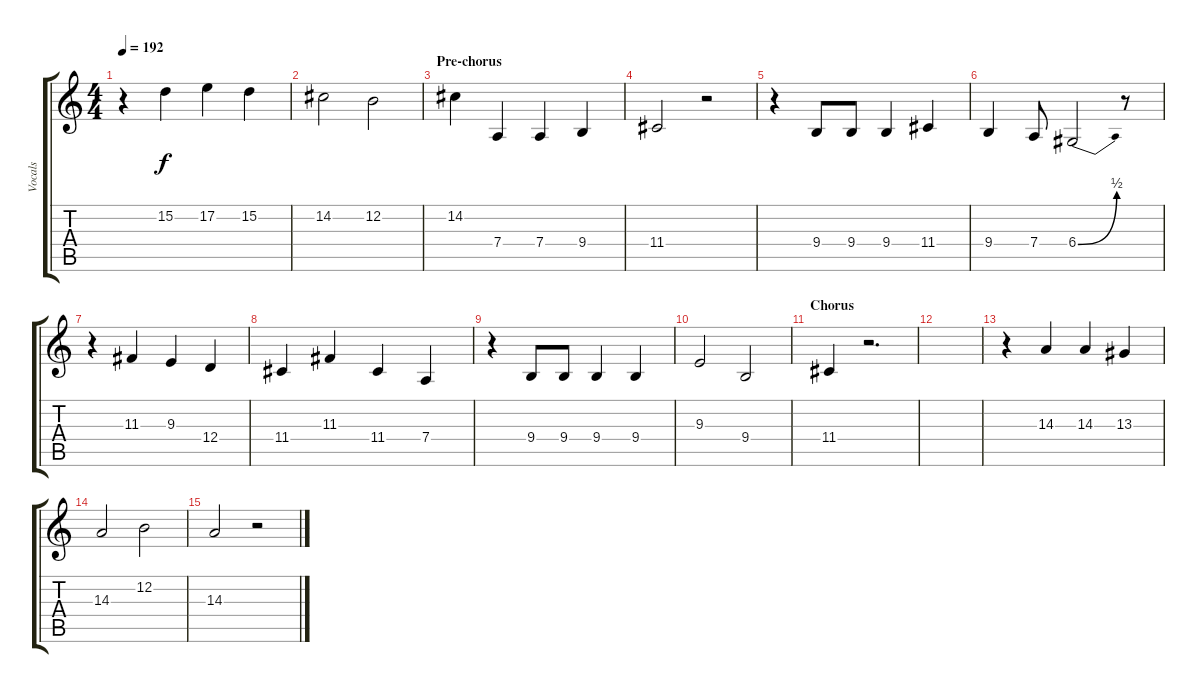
\track ("Vocals" "Vocals") {instrument lead2sawtooth}
\staff {score tabs}
\tuning (E4 B3 G3 D3 A2 E2) {hide}
\ts (4 4)
\tempo 192
\clef g2
\ks c
r.4{dy f} 15.2.4 17.2.4 15.2.4 |
14.2.2 12.2.2 |
\section ("" "Pre-chorus")
14.2.4 7.4.4 7.4.4 9.4.4 |
11.4.2 r.2 |
r.4 9.4.8 9.4.8 9.4.4 11.4.4 |
9.4.4 7.4.8 6.4{be (bend 0 0 60 2)}.2 r.8 |
r.4 11.3.4 9.3.4 12.4.4 |
11.4.4 11.3.4 11.4.4 7.4.4 |
r.4 9.4.8 9.4.8 9.4.4 9.4.4 |
9.3.2 9.4.2 |
\section ("" "Chorus")
11.4.4 r.2{d} |
|
r.4 14.3.4 14.3.4 13.3.4 |
14.3.2 12.2.2 |
14.3.2 r.2
